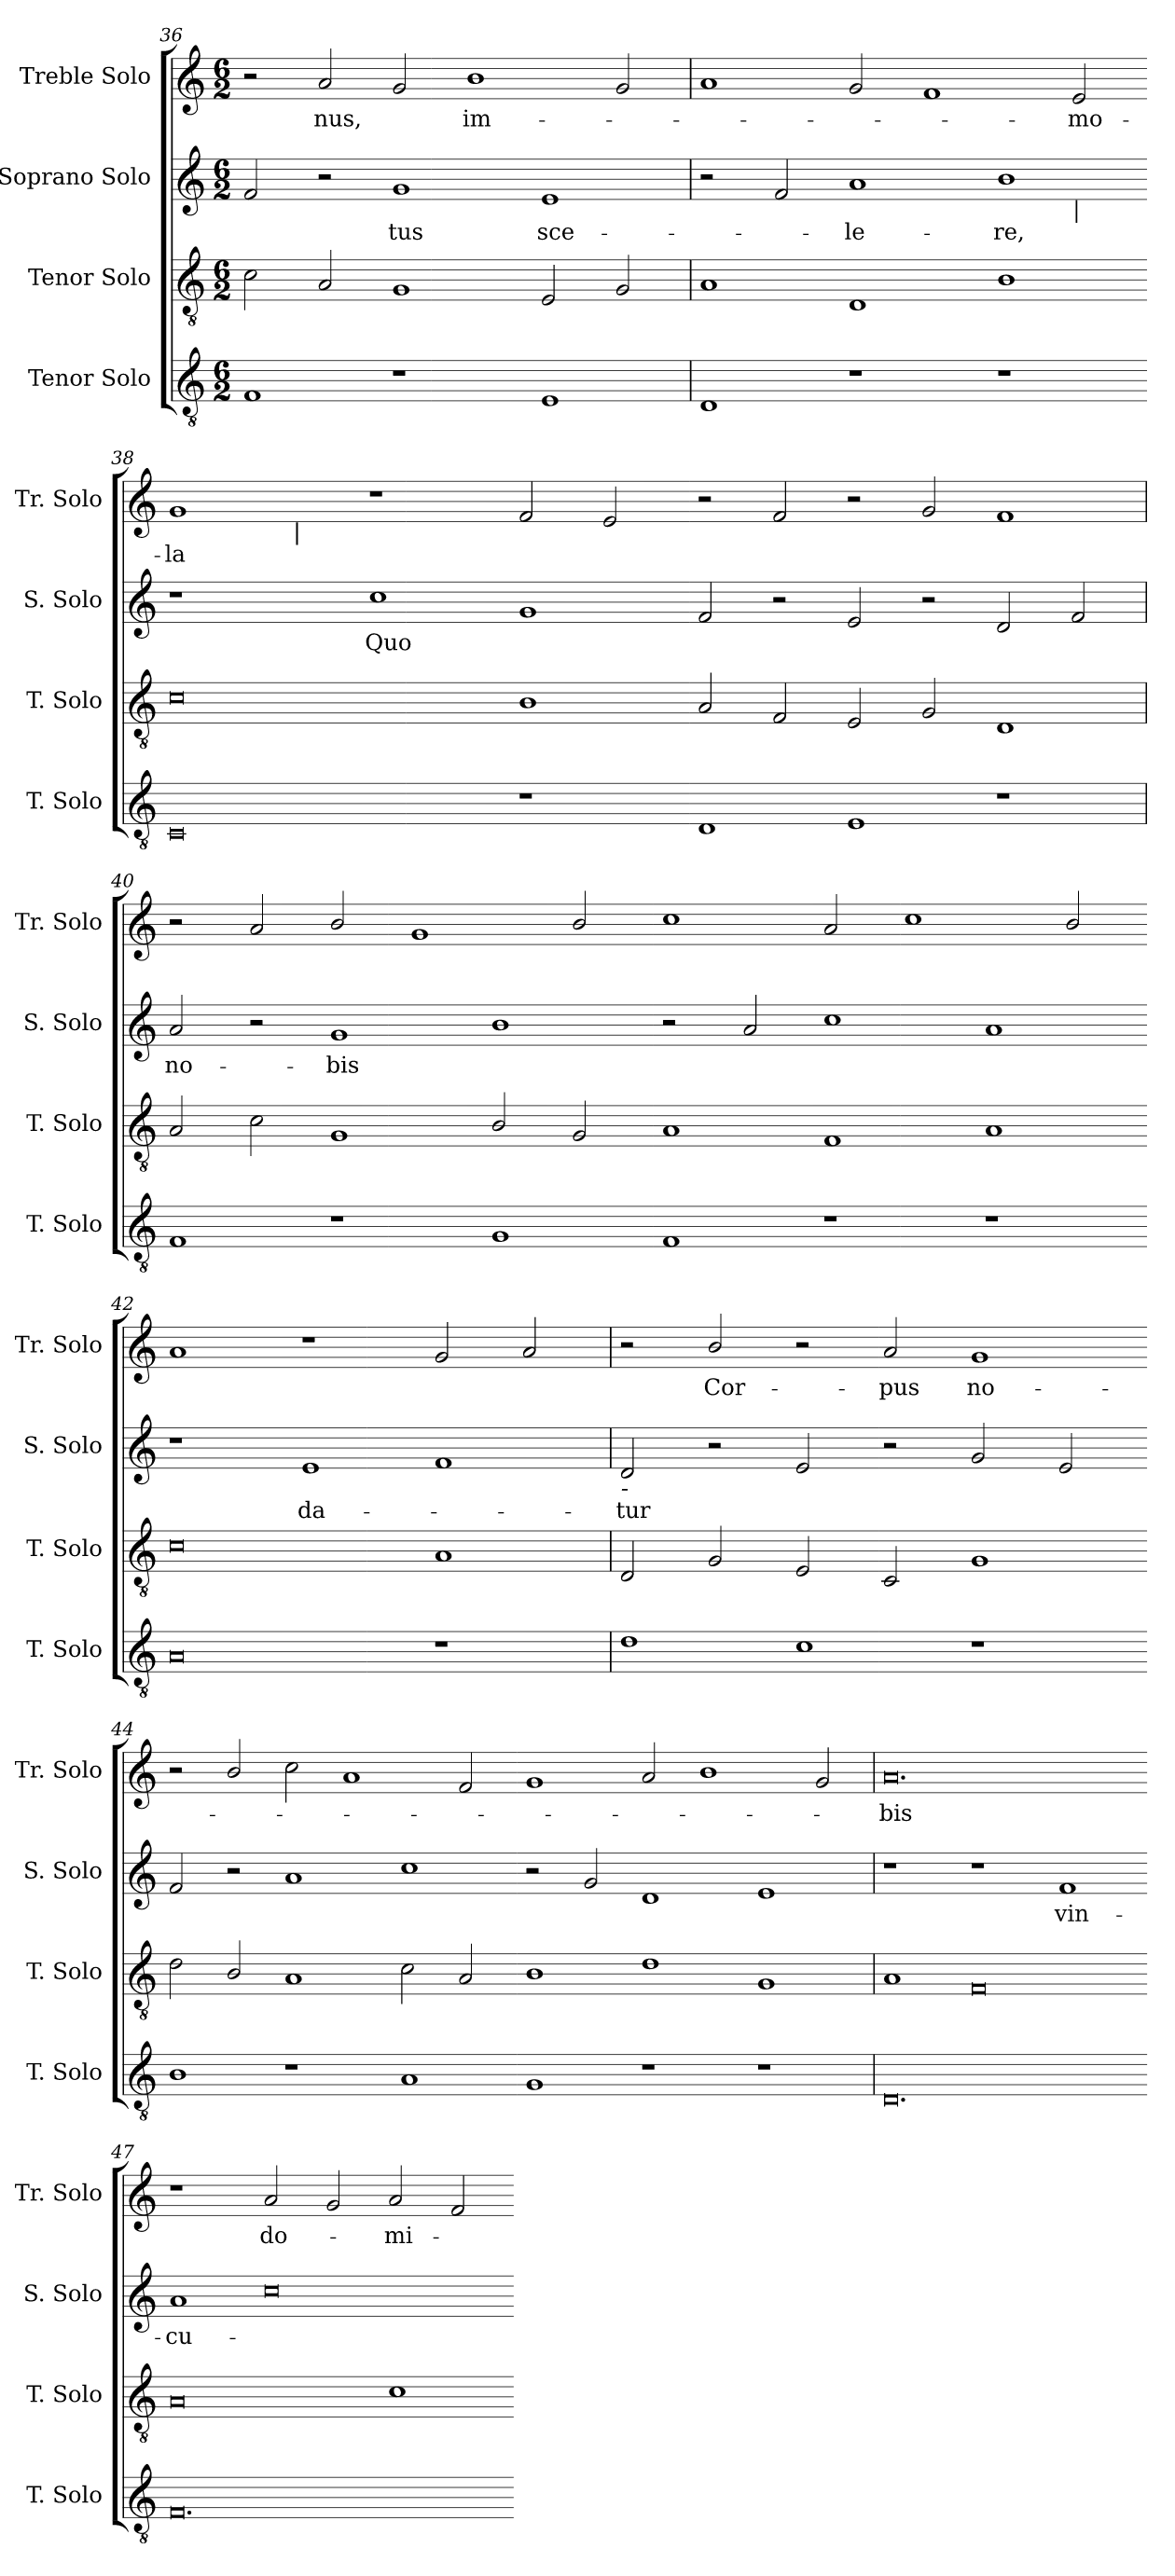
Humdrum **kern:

**kern	**kern	**kern	**text	**kern	**text
*part4	*part3	*part2	*part2	*part1	*part1
*staff4	*staff3	*staff2	*staff2	*staff1	*staff1
*I"Tenor Solo	*I"Tenor Solo	*I"Soprano Solo	*	*I"Treble Solo	*
*I'T. Solo	*I'T. Solo	*I'S. Solo	*	*I'Tr. Solo	*
*clefGv2	*clefGv2	*clefG2	*	*clefG2	*
*ITrd7c12	*ITrd7c12	*	*	*	*
*k[]	*k[]	*k[]	*	*k[]	*
*C:	*C:	*C:	*	*C:	*
*M6/2	*M6/2	*M6/2	*	*M6/2	*
=36	=36	=36	=36	=36	=36
1FFi	2Ci\	2fi/	.	2r	.
!	!	!	!	!	!LO:LY:b:color=#000000
.	2AAi/	2r	.	2ai/	-nus,
!	!	!	!LO:LY:b:color=#000000	!	!
1r	1GGi	1gi	-tus	2gi/	.
!	!	!	!	!	!LO:LY:b:color=#000000
.	.	.	.	1bi	im-
!	!	!	!LO:LY:b:color=#000000	!	!
1EEi	2EEi/	1ei	sce-	.	.
.	2GGi/	.	.	2gi/	.
!!LO:LB:g=z
=37	=37	=37	=37	=37	=37
*	*	*^	*	*	*
1DDi	1AAi	2r	1ryy	.	1ai	.
.	.	2fi/	.	.	.	.
!	!	!	!	!LO:LY:b:color=#000000	!	!
1r	1DDi	1ai	1.ryy	-le-	2gi/	.
.	.	.	.	.	1fi	.
!	!	!	!	!LO:LY:b:color=#000000	!	!
1r	1BBi	1bi	.	-re,	.	.
!	!	!	!LO:TX:b:i:t=|	!	!	!
!	!	!	!	!	!	!LO:LY:b:color=#000000
.	.	.	2ryy	.	2ei/	-mo-
*	*	*v	*v	*	*	*
=38-	=38-	=38-	=38-	=38-	=38-
*	*	*^	*	*	*
!	!	!	!	!	!	!LO:LY:b:color=#000000
*	*	*v	*v	*	*^	*
0CCi	0Ci	1r	.	1gi	4ryy	-la
.	.	.	.	.	8ryy	.
.	.	.	.	.	16ryy	.
.	.	.	.	.	32ryy	.
.	.	.	.	.	128.ryy	.
!	!	!	!	!	!LO:TX:b:i:t=|	!
.	.	.	.	.	1ryy	.
!	!	!	!LO:LY:b:color=#000000	!	!	!
.	.	1cci	Quo	1r	.	.
.	.	.	.	.	1ryy	.
1r	1BBi	1gi	.	2fi/	.	.
.	.	.	.	.	2ryy	.
.	.	.	.	2ei/	.	.
.	.	.	.	.	64ryy	.
.	.	.	.	.	256ryy	.
*	*	*	*	*v	*v	*
=39-	=39-	=39-	=39-	=39-	=39-
1DDi	2AAi/	2fi/	.	2r	.
.	2FFi/	2r	.	2fi/	.
1EEi	2EEi/	2ei/	.	2r	.
.	2GGi/	2r	.	2gi/	.
1r	1DDi	2di/	.	1fi	.
.	.	2fi/	.	.	.
=40	=40	=40	=40	=40	=40
!	!	!	!LO:LY:b:color=#000000	!	!
1FFi	2AAi/	2ai/	no-	2r	.
.	2Ci\	2r	.	2ai/	.
!	!	!	!LO:LY:b:color=#000000	!	!
1r	1GGi	1gi	-bis	2bi/	.
.	.	.	.	1gi	.
1GGi	2BBi/	1bi	.	.	.
.	2GGi/	.	.	2bi/	.
=41-	=41-	=41-	=41-	=41-	=41-
1FFi	1AAi	2r	.	1cci	.
.	.	2ai/	.	.	.
1r	1FFi	1cci	.	2ai/	.
.	.	.	.	1cci	.
1r	1AAi	1ai	.	.	.
.	.	.	.	2bi/	.
=42-	=42-	=42-	=42-	=42-	=42-
0AAi	0Ci	1r	.	1ai	.
!	!	!	!LO:LY:b:color=#000000	!	!
.	.	1ei	da-	1r	.
1r	1AAi	1fi	.	2gi/	.
.	.	.	.	2ai/	.
!!LO:LB:g=z
=43	=43	=43	=43	=43	=43
!	!	!LO:TX:b:i:t=-	!	!	!
!	!	!	!LO:LY:b:color=#000000	!	!
1Di	2DDi/	2di/	-tur	2r	.
!	!	!	!	!	!LO:LY:b:color=#000000
.	2GGi/	2r	.	2bi/	Cor-
1Ci	2EEi/	2ei/	.	2r	.
!	!	!	!	!	!LO:LY:b:color=#000000
.	2CCi/	2r	.	2ai/	-pus
!	!	!	!	!	!LO:LY:b:color=#000000
1r	1GGi	2gi/	.	1gi	no-
.	.	2ei/	.	.	.
=44-	=44-	=44-	=44-	=44-	=44-
1BBi	2Di\	2fi/	.	2r	.
.	2BBi/	2r	.	2bi/	.
1r	1AAi	1ai	.	2cci\	.
.	.	.	.	1ai	.
1AAi	2Ci\	1cci	.	.	.
.	2AAi/	.	.	2fi/	.
=45-	=45-	=45-	=45-	=45-	=45-
1GGi	1BBi	2r	.	1gi	.
.	.	2gi/	.	.	.
1r	1Di	1di	.	2ai/	.
.	.	.	.	1bi	.
1r	1GGi	1ei	.	.	.
.	.	.	.	2gi/	.
=46	=46	=46	=46	=46	=46
!	!	!	!	!	!LO:LY:b:color=#000000
0.DDi	1AAi	1r	.	0.ai	-bis
.	0FFi	1r	.	.	.
!	!	!	!LO:LY:b:color=#000000	!	!
.	.	1fi	vin-	.	.
=47-	=47-	=47-	=47-	=47-	=47-
!	!	!	!LO:LY:b:color=#000000	!	!
0.FFi	0AAi	1ai	-cu-	1r	.
!	!	!	!	!	!LO:LY:b:color=#000000
.	.	0cci	.	2ai/	do-
.	.	.	.	2gi/	.
!	!	!	!	!	!LO:LY:b:color=#000000
.	1Ci	.	.	2ai/	-mi-
.	.	.	.	2fi/	.
=-	=-	=-	=-	=-	=-
*-	*-	*-	*-	*-	*-
